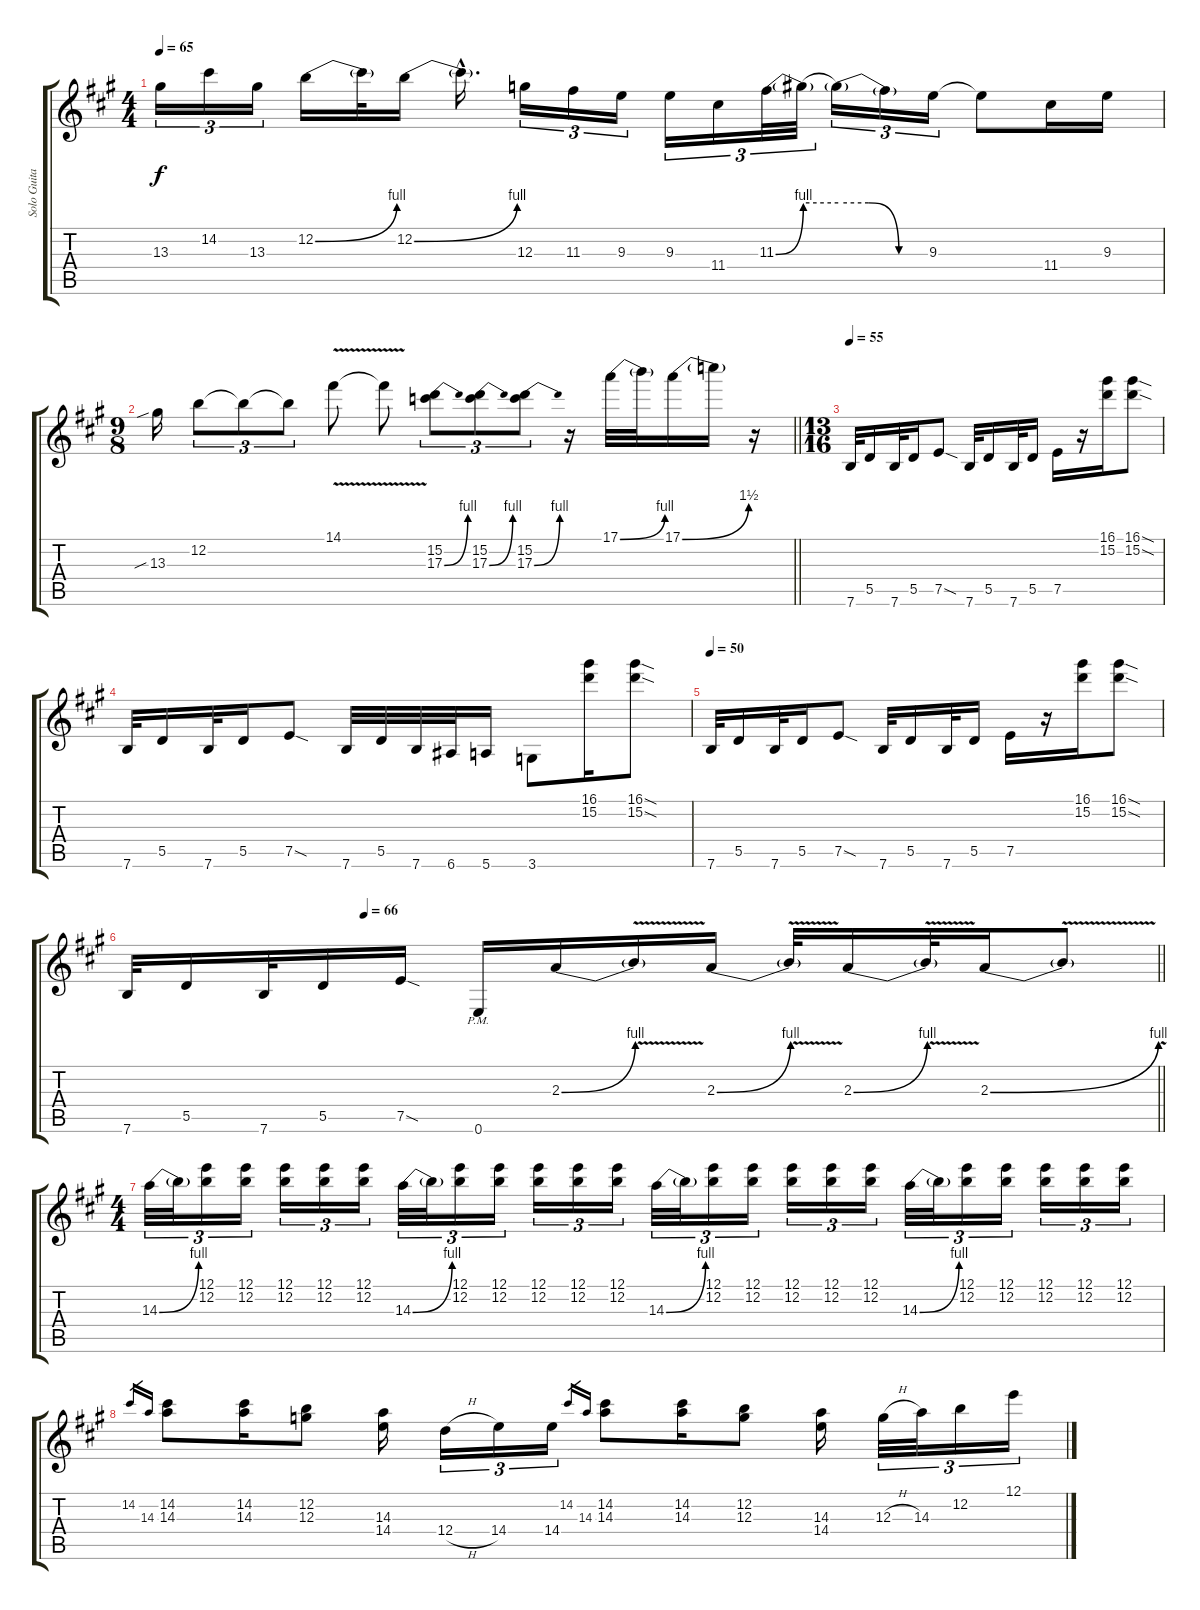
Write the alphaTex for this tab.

\track ("Solo Guitar" "Solo Guita") {instrument distortionguitar}
\staff {score tabs}
\tuning (E4 B3 G3 D3 A2 E2) {hide}
\ts (4 4)
\tempo 65
\clef g2
\ks a
13.3.16{tu (3 2) dy f} 14.2.16{tu (3 2)} 13.3.16{tu (3 2)} 12.2{be (bend 0 0 60 4)}.16 12.2{t}.32 12.2{be (bend 0 0 60 4)}.16 12.2{hac t}.16{d} 12.3.16{tu (3 2)} 11.3.16{tu (3 2)} 9.3.16{tu (3 2)} 9.3.16{tu (3 2)} 11.4.16{tu (3 2)} 11.3{be (bend 0 0 60 4)}.32{tu (3 2)} 11.3{be (hold 0 4 60 4) t}.32{tu (3 2)} 11.3{be (custom 0 4 20 4 40 0 60 0) t}.16{tu (3 2)} 11.3{t}.16{tu (3 2)} 9.3.16{tu (3 2)} 9.3{t}.8 11.4.16 9.3.16 |
\ts (9 8)
\barLineRight lightlight
13.3{sib}.16 12.2.8{tu (3 2)} 12.2{t}.8{tu (3 2)} 12.2{t}.8{tu (3 2)} 14.1{v}.8 14.1{v t}.8 (15.2 17.3{be (bend 0 0 60 4)}).8{tu (3 2)} (15.2 17.3{be (bend 0 0 60 4)}).8{tu (3 2)} (15.2 17.3{be (bend 0 0 60 4)}).8{tu (3 2)} r.16 17.1{be (bend 0 0 60 4)}.32 17.1{t}.32 17.1{be (bend 0 0 60 6)}.16 17.1{t}.16 r.16 |
\ts (13 16)
\tempo 55
7.6.32 5.5.16 7.6.32 5.5.16 7.5{sod}.8 7.6.32 5.5.16 7.6.32 5.5.16 7.5.16 r.16 (16.1 15.2).16 (16.1{sod} 15.2{sod}).8 |
7.6.32 5.5.16 7.6.32 5.5.16 7.5{sod}.8 7.6.32 5.5.32 7.6.32 6.6.32 5.6.16 3.6.8 (16.1 15.2).16 (16.1{sod} 15.2{sod}).8 |
\tempo 50
7.6.32 5.5.16 7.6.32 5.5.16 7.5{sod}.8 7.6.32 5.5.16 7.6.32 5.5.16 7.5.16 r.16 (16.1 15.2).16 (16.1{sod} 15.2{sod}).8 |
\tempo (66 0.23076923076923078)
\barLineRight lightlight
7.6.32 5.5.16 7.6.32 5.5.16 7.5{sod}.16 0.6{pm}.16 2.3{be (bend 0 0 60 4)}.16 2.3{v t}.16 2.3{be (bend 0 0 60 4)}.16 2.3{v t}.32 2.3{be (bend 0 0 60 4)}.16 2.3{v t}.32 2.3{be (bend 0 0 60 4)}.16 2.3{v t}.8 |
\ts (4 4)
14.3{be (bend 0 0 60 4)}.32{tu (3 2)} 14.3{t}.32{tu (3 2)} (12.1 12.2).16{tu (3 2)} (12.1 12.2).16{tu (3 2)} (12.1 12.2).16{tu (3 2)} (12.1 12.2).16{tu (3 2)} (12.1 12.2).16{tu (3 2)} 14.3{be (bend 0 0 60 4)}.32{tu (3 2)} 14.3{t}.32{tu (3 2)} (12.1 12.2).16{tu (3 2)} (12.1 12.2).16{tu (3 2)} (12.1 12.2).16{tu (3 2)} (12.1 12.2).16{tu (3 2)} (12.1 12.2).16{tu (3 2)} 14.3{be (bend 0 0 60 4)}.32{tu (3 2)} 14.3{t}.32{tu (3 2)} (12.1 12.2).16{tu (3 2)} (12.1 12.2).16{tu (3 2)} (12.1 12.2).16{tu (3 2)} (12.1 12.2).16{tu (3 2)} (12.1 12.2).16{tu (3 2)} 14.3{be (bend 0 0 60 4)}.32{tu (3 2)} 14.3{t}.32{tu (3 2)} (12.1 12.2).16{tu (3 2)} (12.1 12.2).16{tu (3 2)} (12.1 12.2).16{tu (3 2)} (12.1 12.2).16{tu (3 2)} (12.1 12.2).16{tu (3 2)} |
14.2.16{gr} 14.3.16{gr} (14.2 14.3).8 (14.2 14.3).16 (12.2 12.3).8 (14.3 14.4).16 12.4{h}.16{tu (3 2)} 14.4.16{tu (3 2)} 14.4.16{tu (3 2)} 14.2.16{gr} 14.3.16{gr} (14.2 14.3).8 (14.2 14.3).16 (12.2 12.3).8 (14.3 14.4).16 12.3{h}.32{tu (3 2)} 14.3.32{tu (3 2)} 12.2.16{tu (3 2)} 12.1.16{tu (3 2)}
